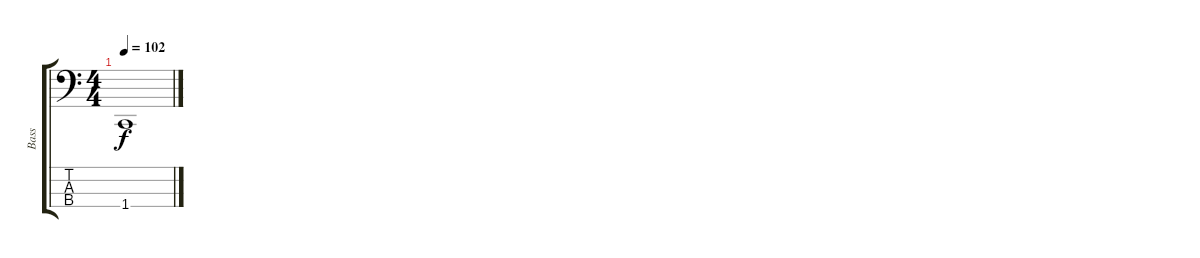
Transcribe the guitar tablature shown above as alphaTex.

\track ("Bass" "Bass") {instrument electricbasspick}
\staff {score tabs}
\tuning (E2 B1 Gb1 B0) {hide}
\ts (4 4)
\tempo 102
\clef f4
\ks c
1.4{t}.1{dy f}
